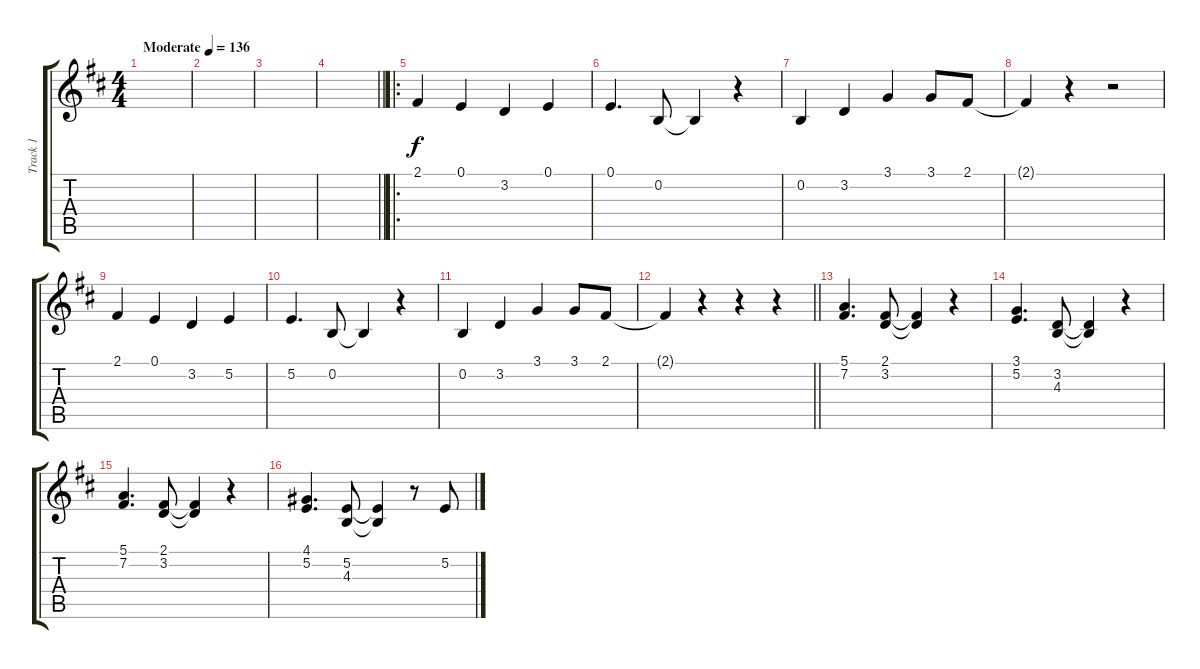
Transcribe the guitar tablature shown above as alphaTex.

\track ("Track 1" "Track 1") {instrument tenorsax}
\staff {score tabs}
\tuning (E4 B3 G3 D3 A2 E2) {hide}
\ts (4 4)
\tempo (136 "Moderate")
\clef g2
\ks d
|
|
|
\barLineRight lightlight
|
\ro
2.1.4 0.1.4 3.2.4 0.1.4 |
0.1.4{d} 0.2.8 0.2{t}.4 r.4 |
0.2.4 3.2.4 3.1.4 3.1.8 2.1.8 |
2.1{t}.4 r.4 r.2 |
2.1.4 0.1.4 3.2.4 5.2.4 |
5.2.4{d} 0.2.8 0.2{t}.4 r.4 |
0.2.4 3.2.4 3.1.4 3.1.8 2.1.8 |
\barLineRight lightlight
2.1{t}.4 r.4 r.4 r.4 |
(5.1 7.2).4{d} (2.1 3.2).8 (2.1{t} 3.2{t}).4 r.4 |
(3.1 5.2).4{d} (3.2 4.3).8 (3.2{t} 4.3{t}).4 r.4 |
(5.1 7.2).4{d} (2.1 3.2).8 (2.1{t} 3.2{t}).4 r.4 |
(4.1 5.2).4{d} (5.2 4.3).8 (5.2{t} 4.3{t}).4 r.8 5.2.8
